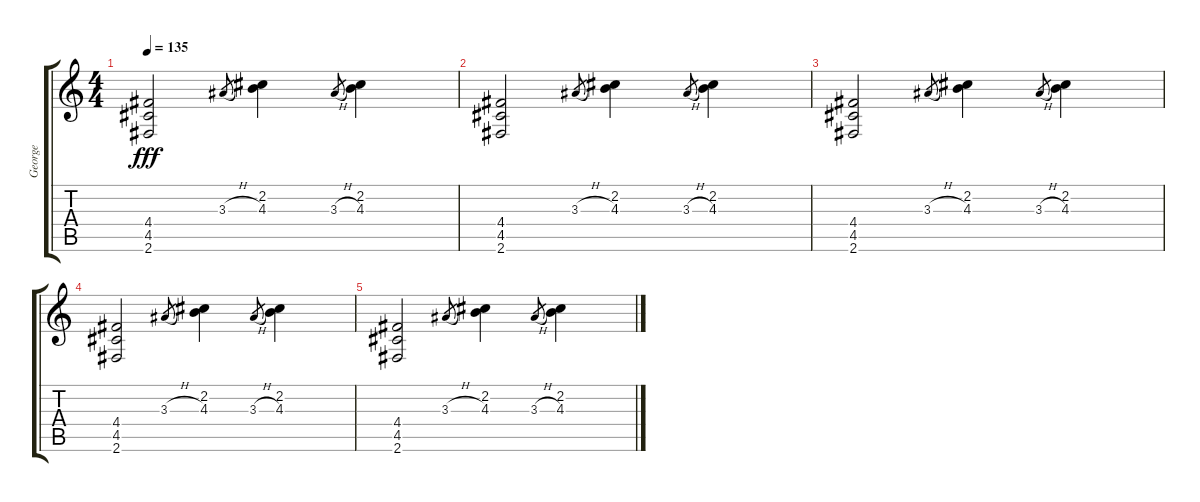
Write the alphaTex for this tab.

\track ("George" "George") {instrument electricguitarjazz}
\staff {score tabs}
\tuning (E4 B3 G3 D3 A2 E2) {hide}
\ts (4 4)
\tempo 135
\clef g2
\ks c
(4.4 4.5 2.6).2{dy fff volume 9} 3.3{h}.8{gr} (2.2 4.3).4 3.3{h}.8{gr} (2.2 4.3).4 |
(4.4 4.5 2.6).2{volume 7} 3.3{h}.8{gr} (2.2 4.3).4 3.3{h}.8{gr} (2.2 4.3).4 |
(4.4 4.5 2.6).2{volume 5} 3.3{h}.8{gr} (2.2 4.3).4 3.3{h}.8{gr} (2.2 4.3).4 |
(4.4 4.5 2.6).2{volume 3} 3.3{h}.8{gr} (2.2 4.3).4 3.3{h}.8{gr} (2.2 4.3).4 |
(4.4 4.5 2.6).2{volume 1} 3.3{h}.8{gr} (2.2 4.3).4 3.3{h}.8{gr} (2.2 4.3).4
